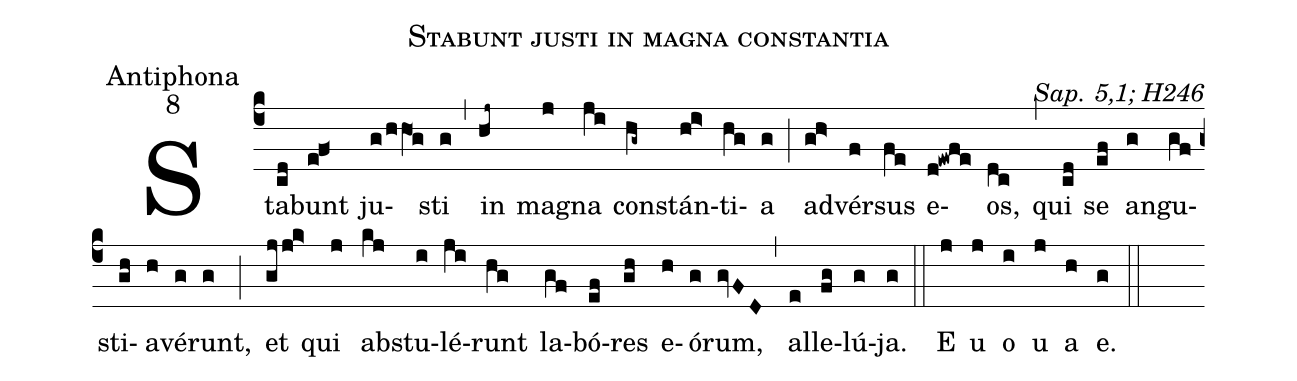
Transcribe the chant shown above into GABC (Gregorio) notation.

name:Stabunt justi in magna constantia;
office-part:Antiphona;
mode:8;
commentary:Sap. 5,1; H246;
%%
(c4) Sta(cd)bunt(ef<) ju(g/hhO1g)sti(g) (,) in(hj~) ma(j)gna(ji) con(hg~)stán(hi>)ti(hg)a(g) (;) ad(gh>)vér(f)sus(fe) e(d!ewfe)os,(dc) (,)
qui(cd) se(ef) an(g)gu(gf)sti(gh)a(h)vé(g)runt,(g) (;)
et(gj/jk>) qui(j) ab(kj)stu(i)lé(ji)runt(hg) la(gf)bó(ef)res(gh) e(h)ó(g)rum,(gvFD) (,)
al(e)le(fg)lú(g)ja.(g) (::)

E(j) u(j) o(i) u(j) a(h) e.(g) (::)
